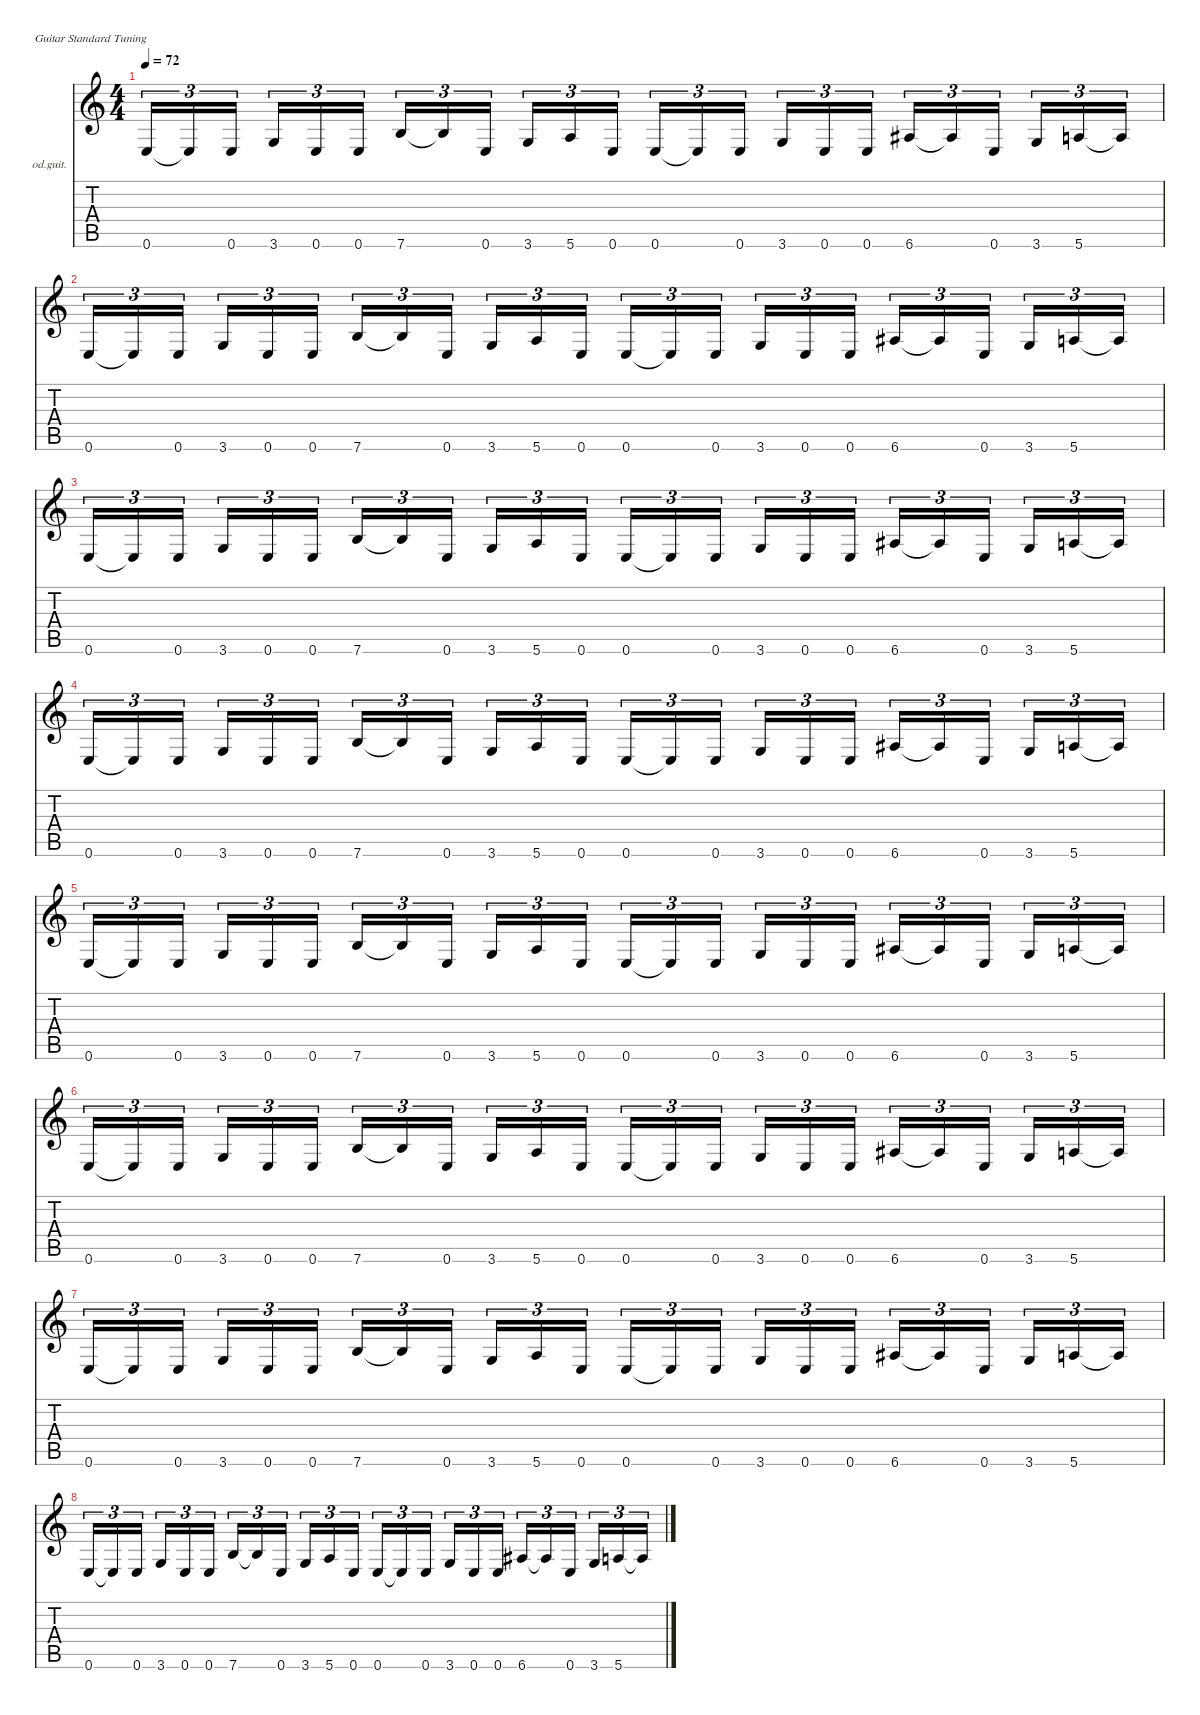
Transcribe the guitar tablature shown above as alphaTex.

\defaultSystemsLayout 4
\hideDynamics
\bracketExtendMode nobrackets
\firstSystemTrackNameOrientation horizontal
\otherSystemsTrackNameOrientation horizontal
\track ("giorgos" "od.guit.") {instrument overdrivenguitar}
\staff {score tabs}
\tuning (E4 B3 G3 D3 A2 E2)
\ts (4 4)
\tempo 72
\clef g2
\ks c
0.6.16{tu (3 2) dy f beam Up} 0.6{t}.16{tu (3 2) beam Up} 0.6.16{tu (3 2) beam Up} 3.6.16{tu (3 2) beam Up} 0.6.16{tu (3 2) beam Up} 0.6.16{tu (3 2) beam Up} 7.6.16{tu (3 2) beam Up} 7.6{t}.16{tu (3 2) beam Up} 0.6.16{tu (3 2) beam Up} 3.6.16{tu (3 2) beam Up} 5.6.16{tu (3 2) beam Up} 0.6.16{tu (3 2) beam Up} 0.6.16{tu (3 2) beam Up} 0.6{t}.16{tu (3 2) beam Up} 0.6.16{tu (3 2) beam Up} 3.6.16{tu (3 2) beam Up} 0.6.16{tu (3 2) beam Up} 0.6.16{tu (3 2) beam Up} 6.6{acc #}.16{tu (3 2) beam Up} 6.6{t acc #}.16{tu (3 2) beam Up} 0.6.16{tu (3 2) beam Up} 3.6.16{tu (3 2) beam Up} 5.6.16{tu (3 2) beam Up} 5.6{t}.16{tu (3 2) beam Up} |
0.6.16{tu (3 2) beam Up} 0.6{t}.16{tu (3 2) beam Up} 0.6.16{tu (3 2) beam Up} 3.6.16{tu (3 2) beam Up} 0.6.16{tu (3 2) beam Up} 0.6.16{tu (3 2) beam Up} 7.6.16{tu (3 2) beam Up} 7.6{t}.16{tu (3 2) beam Up} 0.6.16{tu (3 2) beam Up} 3.6.16{tu (3 2) beam Up} 5.6.16{tu (3 2) beam Up} 0.6.16{tu (3 2) beam Up} 0.6.16{tu (3 2) beam Up} 0.6{t}.16{tu (3 2) beam Up} 0.6.16{tu (3 2) beam Up} 3.6.16{tu (3 2) beam Up} 0.6.16{tu (3 2) beam Up} 0.6.16{tu (3 2) beam Up} 6.6{acc #}.16{tu (3 2) beam Up} 6.6{t acc #}.16{tu (3 2) beam Up} 0.6.16{tu (3 2) beam Up} 3.6.16{tu (3 2) beam Up} 5.6.16{tu (3 2) beam Up} 5.6{t}.16{tu (3 2) beam Up} |
0.6.16{tu (3 2) beam Up} 0.6{t}.16{tu (3 2) beam Up} 0.6.16{tu (3 2) beam Up} 3.6.16{tu (3 2) beam Up} 0.6.16{tu (3 2) beam Up} 0.6.16{tu (3 2) beam Up} 7.6.16{tu (3 2) beam Up} 7.6{t}.16{tu (3 2) beam Up} 0.6.16{tu (3 2) beam Up} 3.6.16{tu (3 2) beam Up} 5.6.16{tu (3 2) beam Up} 0.6.16{tu (3 2) beam Up} 0.6.16{tu (3 2) beam Up} 0.6{t}.16{tu (3 2) beam Up} 0.6.16{tu (3 2) beam Up} 3.6.16{tu (3 2) beam Up} 0.6.16{tu (3 2) beam Up} 0.6.16{tu (3 2) beam Up} 6.6{acc #}.16{tu (3 2) beam Up} 6.6{t acc #}.16{tu (3 2) beam Up} 0.6.16{tu (3 2) beam Up} 3.6.16{tu (3 2) beam Up} 5.6.16{tu (3 2) beam Up} 5.6{t}.16{tu (3 2) beam Up} |
0.6.16{tu (3 2) beam Up} 0.6{t}.16{tu (3 2) beam Up} 0.6.16{tu (3 2) beam Up} 3.6.16{tu (3 2) beam Up} 0.6.16{tu (3 2) beam Up} 0.6.16{tu (3 2) beam Up} 7.6.16{tu (3 2) beam Up} 7.6{t}.16{tu (3 2) beam Up} 0.6.16{tu (3 2) beam Up} 3.6.16{tu (3 2) beam Up} 5.6.16{tu (3 2) beam Up} 0.6.16{tu (3 2) beam Up} 0.6.16{tu (3 2) beam Up} 0.6{t}.16{tu (3 2) beam Up} 0.6.16{tu (3 2) beam Up} 3.6.16{tu (3 2) beam Up} 0.6.16{tu (3 2) beam Up} 0.6.16{tu (3 2) beam Up} 6.6{acc #}.16{tu (3 2) beam Up} 6.6{t acc #}.16{tu (3 2) beam Up} 0.6.16{tu (3 2) beam Up} 3.6.16{tu (3 2) beam Up} 5.6.16{tu (3 2) beam Up} 5.6{t}.16{tu (3 2) beam Up} |
0.6.16{tu (3 2) beam Up} 0.6{t}.16{tu (3 2) beam Up} 0.6.16{tu (3 2) beam Up} 3.6.16{tu (3 2) beam Up} 0.6.16{tu (3 2) beam Up} 0.6.16{tu (3 2) beam Up} 7.6.16{tu (3 2) beam Up} 7.6{t}.16{tu (3 2) beam Up} 0.6.16{tu (3 2) beam Up} 3.6.16{tu (3 2) beam Up} 5.6.16{tu (3 2) beam Up} 0.6.16{tu (3 2) beam Up} 0.6.16{tu (3 2) beam Up} 0.6{t}.16{tu (3 2) beam Up} 0.6.16{tu (3 2) beam Up} 3.6.16{tu (3 2) beam Up} 0.6.16{tu (3 2) beam Up} 0.6.16{tu (3 2) beam Up} 6.6{acc #}.16{tu (3 2) beam Up} 6.6{t acc #}.16{tu (3 2) beam Up} 0.6.16{tu (3 2) beam Up} 3.6.16{tu (3 2) beam Up} 5.6.16{tu (3 2) beam Up} 5.6{t}.16{tu (3 2) beam Up} |
0.6.16{tu (3 2) beam Up} 0.6{t}.16{tu (3 2) beam Up} 0.6.16{tu (3 2) beam Up} 3.6.16{tu (3 2) beam Up} 0.6.16{tu (3 2) beam Up} 0.6.16{tu (3 2) beam Up} 7.6.16{tu (3 2) beam Up} 7.6{t}.16{tu (3 2) beam Up} 0.6.16{tu (3 2) beam Up} 3.6.16{tu (3 2) beam Up} 5.6.16{tu (3 2) beam Up} 0.6.16{tu (3 2) beam Up} 0.6.16{tu (3 2) beam Up} 0.6{t}.16{tu (3 2) beam Up} 0.6.16{tu (3 2) beam Up} 3.6.16{tu (3 2) beam Up} 0.6.16{tu (3 2) beam Up} 0.6.16{tu (3 2) beam Up} 6.6{acc #}.16{tu (3 2) beam Up} 6.6{t acc #}.16{tu (3 2) beam Up} 0.6.16{tu (3 2) beam Up} 3.6.16{tu (3 2) beam Up} 5.6.16{tu (3 2) beam Up} 5.6{t}.16{tu (3 2) beam Up} |
0.6.16{tu (3 2) beam Up} 0.6{t}.16{tu (3 2) beam Up} 0.6.16{tu (3 2) beam Up} 3.6.16{tu (3 2) beam Up} 0.6.16{tu (3 2) beam Up} 0.6.16{tu (3 2) beam Up} 7.6.16{tu (3 2) beam Up} 7.6{t}.16{tu (3 2) beam Up} 0.6.16{tu (3 2) beam Up} 3.6.16{tu (3 2) beam Up} 5.6.16{tu (3 2) beam Up} 0.6.16{tu (3 2) beam Up} 0.6.16{tu (3 2) beam Up} 0.6{t}.16{tu (3 2) beam Up} 0.6.16{tu (3 2) beam Up} 3.6.16{tu (3 2) beam Up} 0.6.16{tu (3 2) beam Up} 0.6.16{tu (3 2) beam Up} 6.6{acc #}.16{tu (3 2) beam Up} 6.6{t acc #}.16{tu (3 2) beam Up} 0.6.16{tu (3 2) beam Up} 3.6.16{tu (3 2) beam Up} 5.6.16{tu (3 2) beam Up} 5.6{t}.16{tu (3 2) beam Up} |
0.6.16{tu (3 2) beam Up} 0.6{t}.16{tu (3 2) beam Up} 0.6.16{tu (3 2) beam Up} 3.6.16{tu (3 2) beam Up} 0.6.16{tu (3 2) beam Up} 0.6.16{tu (3 2) beam Up} 7.6.16{tu (3 2) beam Up} 7.6{t}.16{tu (3 2) beam Up} 0.6.16{tu (3 2) beam Up} 3.6.16{tu (3 2) beam Up} 5.6.16{tu (3 2) beam Up} 0.6.16{tu (3 2) beam Up} 0.6.16{tu (3 2) beam Up} 0.6{t}.16{tu (3 2) beam Up} 0.6.16{tu (3 2) beam Up} 3.6.16{tu (3 2) beam Up} 0.6.16{tu (3 2) beam Up} 0.6.16{tu (3 2) beam Up} 6.6{acc #}.16{tu (3 2) beam Up} 6.6{t acc #}.16{tu (3 2) beam Up} 0.6.16{tu (3 2) beam Up} 3.6.16{tu (3 2) beam Up} 5.6.16{tu (3 2) beam Up} 5.6{t}.16{tu (3 2) beam Up}
